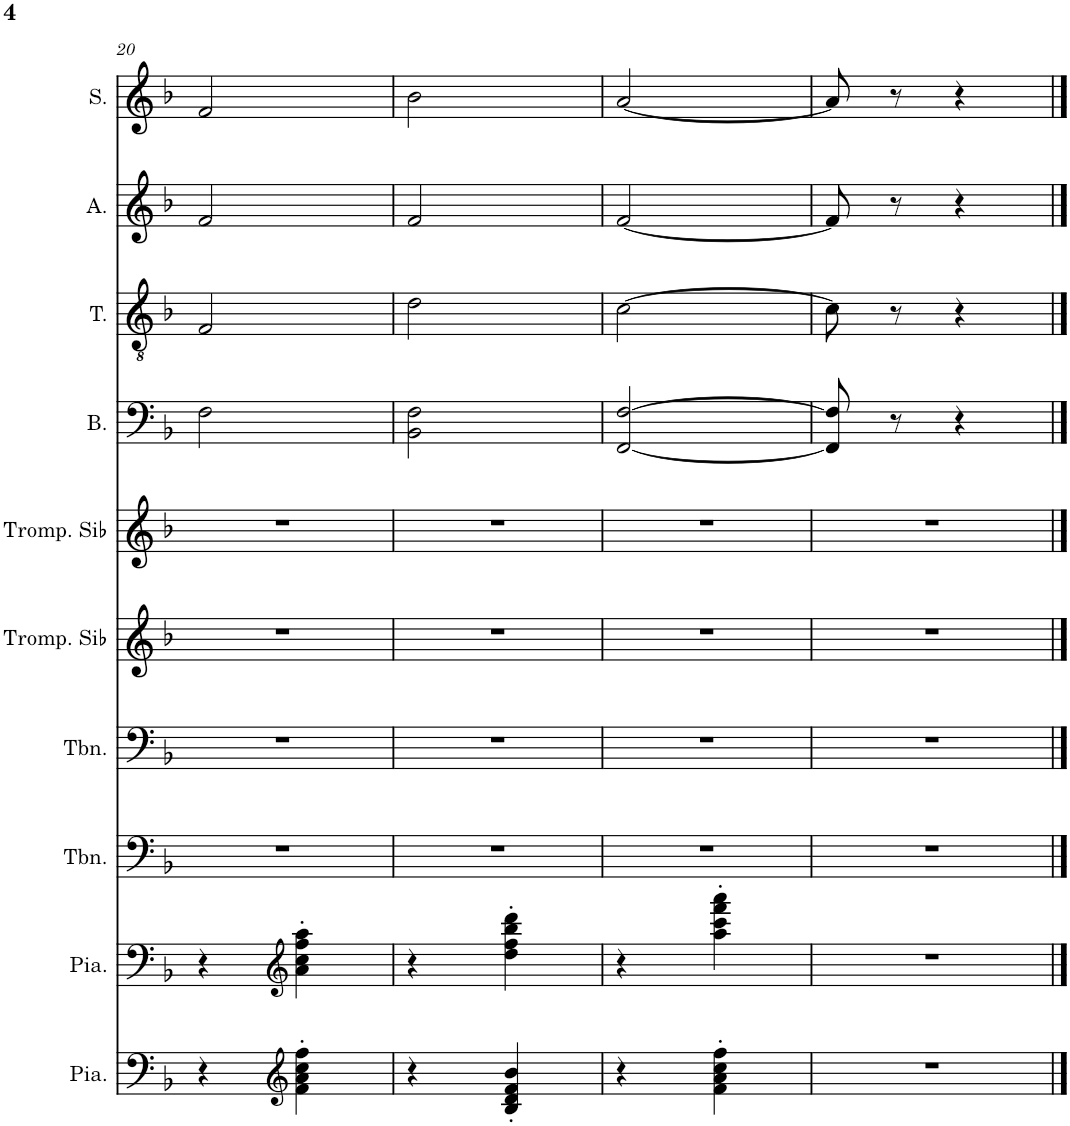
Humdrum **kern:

**kern	**kern	**kern	**kern	**kern	**kern	**kern	**kern	**kern	**kern
*part10	*part9	*part8	*part7	*part6	*part5	*part4	*part3	*part2	*part1
*staff10	*staff9	*staff8	*staff7	*staff6	*staff5	*staff4	*staff3	*staff2	*staff1
*I"Piano, Piano-L	*I"Piano, Piano-R	*I"Trombone, Solo Bas	*I"Trombone, Solo Ten	*I"Trompette en Sib, Solo Alt	*I"Trompette en Sib, Solo Sop	*I"Basse	*I"Ténor	*I"Alto	*I"Soprano
*I'Pia.	*I'Pia.	*I'Tbn.	*I'Tbn.	*I'Tromp. Sib	*I'Tromp. Sib	*I'B.	*I'T.	*I'A.	*I'S.
!!LO:PB:g=z
*clefF4	*clefF4	*clefF4	*clefF4	*clefG2	*clefG2	*clefF4	*clefGv2	*clefG2	*clefG2
*	*	*	*	*Trd1c2	*Trd1c2	*	*	*	*
*k[b-]	*k[b-]	*k[b-]	*k[b-]	*k[b-]	*k[b-]	*k[b-]	*k[b-]	*k[b-]	*k[b-]
*M2/4	*M2/4	*M2/4	*M2/4	*M2/4	*M2/4	*M2/4	*M2/4	*M2/4	*M2/4
=20	=20	=20	=20	=20	=20	=20	=20	=20	=20
4r	4r	2r	2r	2r	2r	2F\	2F/	2f/	2f/
*clefG2	*clefG2	*	*	*	*	*	*	*	*
4f\' 4a\' 4cc\' 4ff\'	4a\' 4cc\' 4ff\' 4aa\'	.	.	.	.	.	.	.	.
=21	=21	=21	=21	=21	=21	=21	=21	=21	=21
4r	4r	2r	2r	2r	2r	2BB-\ 2F\	2d\	2f/	2b-\
4B-/' 4d/' 4f/' 4b-/'	4dd\' 4ff\' 4bb-\' 4ddd\'	.	.	.	.	.	.	.	.
=22	=22	=22	=22	=22	=22	=22	=22	=22	=22
4r	4r	2r	2r	2r	2r	[2FF/ [2F/	[2c\	[2f/	[2a/
4f\' 4a\' 4cc\' 4ff\'	4aa\' 4ccc\' 4fff\' 4aaa\'	.	.	.	.	.	.	.	.
=23	=23	=23	=23	=23	=23	=23	=23	=23	=23
2r	2r	2r	2r	2r	2r	8FF/] 8F/]	8c\]	8f/]	8a/]
.	.	.	.	.	.	8r	8r	8r	8r
.	.	.	.	.	.	4r	4r	4r	4r
==	==	==	==	==	==	==	==	==	==
*-	*-	*-	*-	*-	*-	*-	*-	*-	*-
